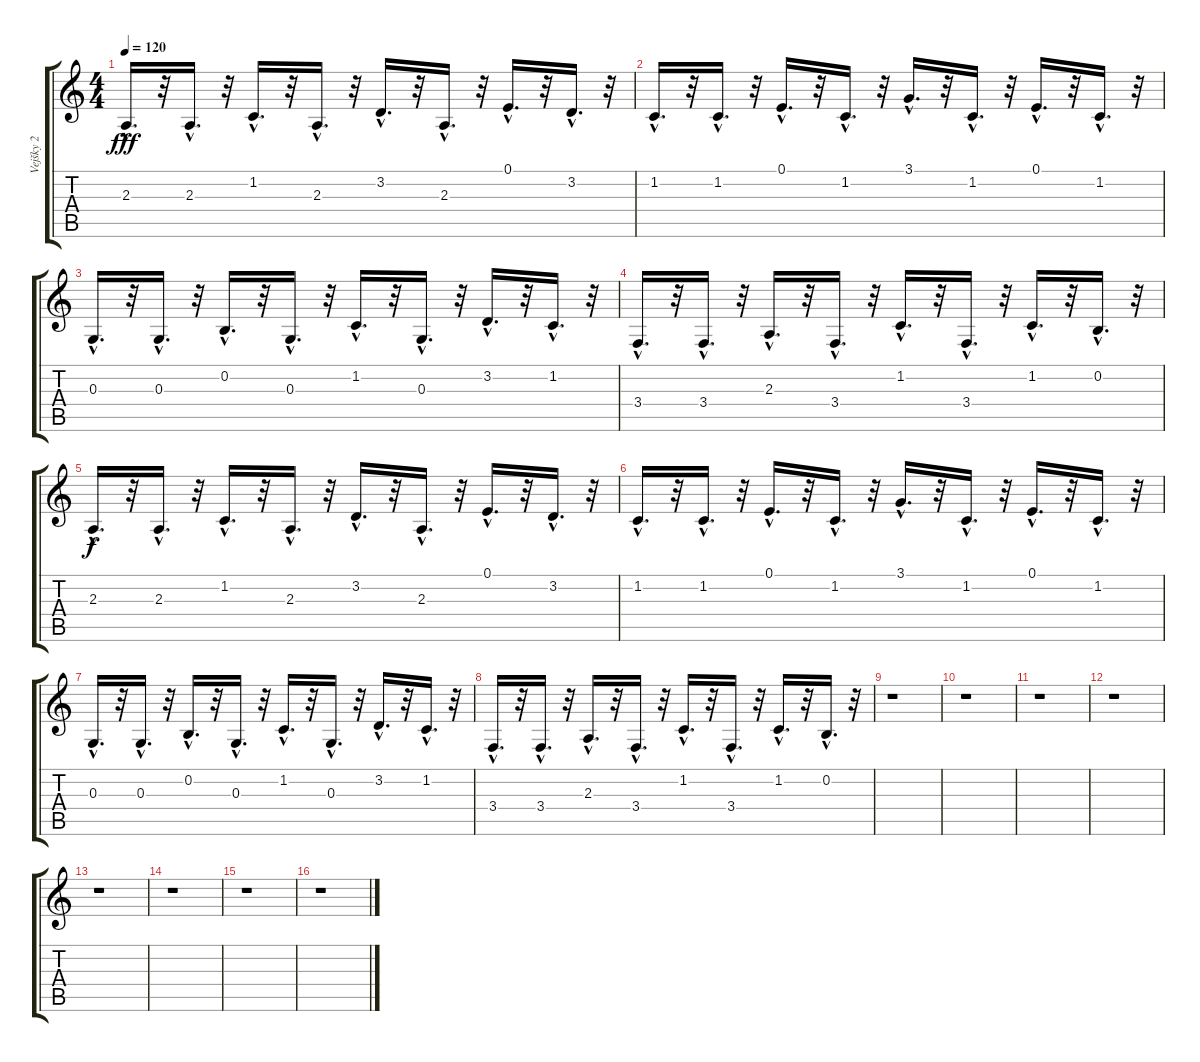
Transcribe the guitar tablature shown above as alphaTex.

\track ("Vejšky 2" "Vejšky 2") {instrument lead2sawtooth}
\staff {score tabs}
\tuning (E4 B3 G3 D3 A2 E2) {hide}
\ts (4 4)
\tempo 120
\clef g2
\ks c
2.3{hac}.16{d dy fff} r.32 2.3{hac}.16{d} r.32 1.2{hac}.16{d} r.32 2.3{hac}.16{d} r.32 3.2{hac}.16{d} r.32 2.3{hac}.16{d} r.32 0.1{hac}.16{d} r.32 3.2{hac}.16{d} r.32 |
1.2{hac}.16{d} r.32 1.2{hac}.16{d} r.32 0.1{hac}.16{d} r.32 1.2{hac}.16{d} r.32 3.1{hac}.16{d} r.32 1.2{hac}.16{d} r.32 0.1{hac}.16{d} r.32 1.2{hac}.16{d} r.32 |
0.3{hac}.16{d} r.32 0.3{hac}.16{d} r.32 0.2{hac}.16{d} r.32 0.3{hac}.16{d} r.32 1.2{hac}.16{d} r.32 0.3{hac}.16{d} r.32 3.2{hac}.16{d} r.32 1.2{hac}.16{d} r.32 |
3.4{hac}.16{d} r.32 3.4{hac}.16{d} r.32 2.3{hac}.16{d} r.32 3.4{hac}.16{d} r.32 1.2{hac}.16{d} r.32 3.4{hac}.16{d} r.32 1.2{hac}.16{d} r.32 0.2{hac}.16{d} r.32 |
2.3{hac}.16{d dy f} r.32 2.3{hac}.16{d} r.32 1.2{hac}.16{d} r.32 2.3{hac}.16{d} r.32 3.2{hac}.16{d} r.32 2.3{hac}.16{d} r.32 0.1{hac}.16{d} r.32 3.2{hac}.16{d} r.32 |
1.2{hac}.16{d} r.32 1.2{hac}.16{d} r.32 0.1{hac}.16{d} r.32 1.2{hac}.16{d} r.32 3.1{hac}.16{d} r.32 1.2{hac}.16{d} r.32 0.1{hac}.16{d} r.32 1.2{hac}.16{d} r.32 |
0.3{hac}.16{d} r.32 0.3{hac}.16{d} r.32 0.2{hac}.16{d} r.32 0.3{hac}.16{d} r.32 1.2{hac}.16{d} r.32 0.3{hac}.16{d} r.32 3.2{hac}.16{d} r.32 1.2{hac}.16{d} r.32 |
3.4{hac}.16{d} r.32 3.4{hac}.16{d} r.32 2.3{hac}.16{d} r.32 3.4{hac}.16{d} r.32 1.2{hac}.16{d} r.32 3.4{hac}.16{d} r.32 1.2{hac}.16{d} r.32 0.2{hac}.16{d} r.32 |
r.1 |
r.1 |
r.1 |
r.1 |
r.1 |
r.1 |
r.1 |
r.1
